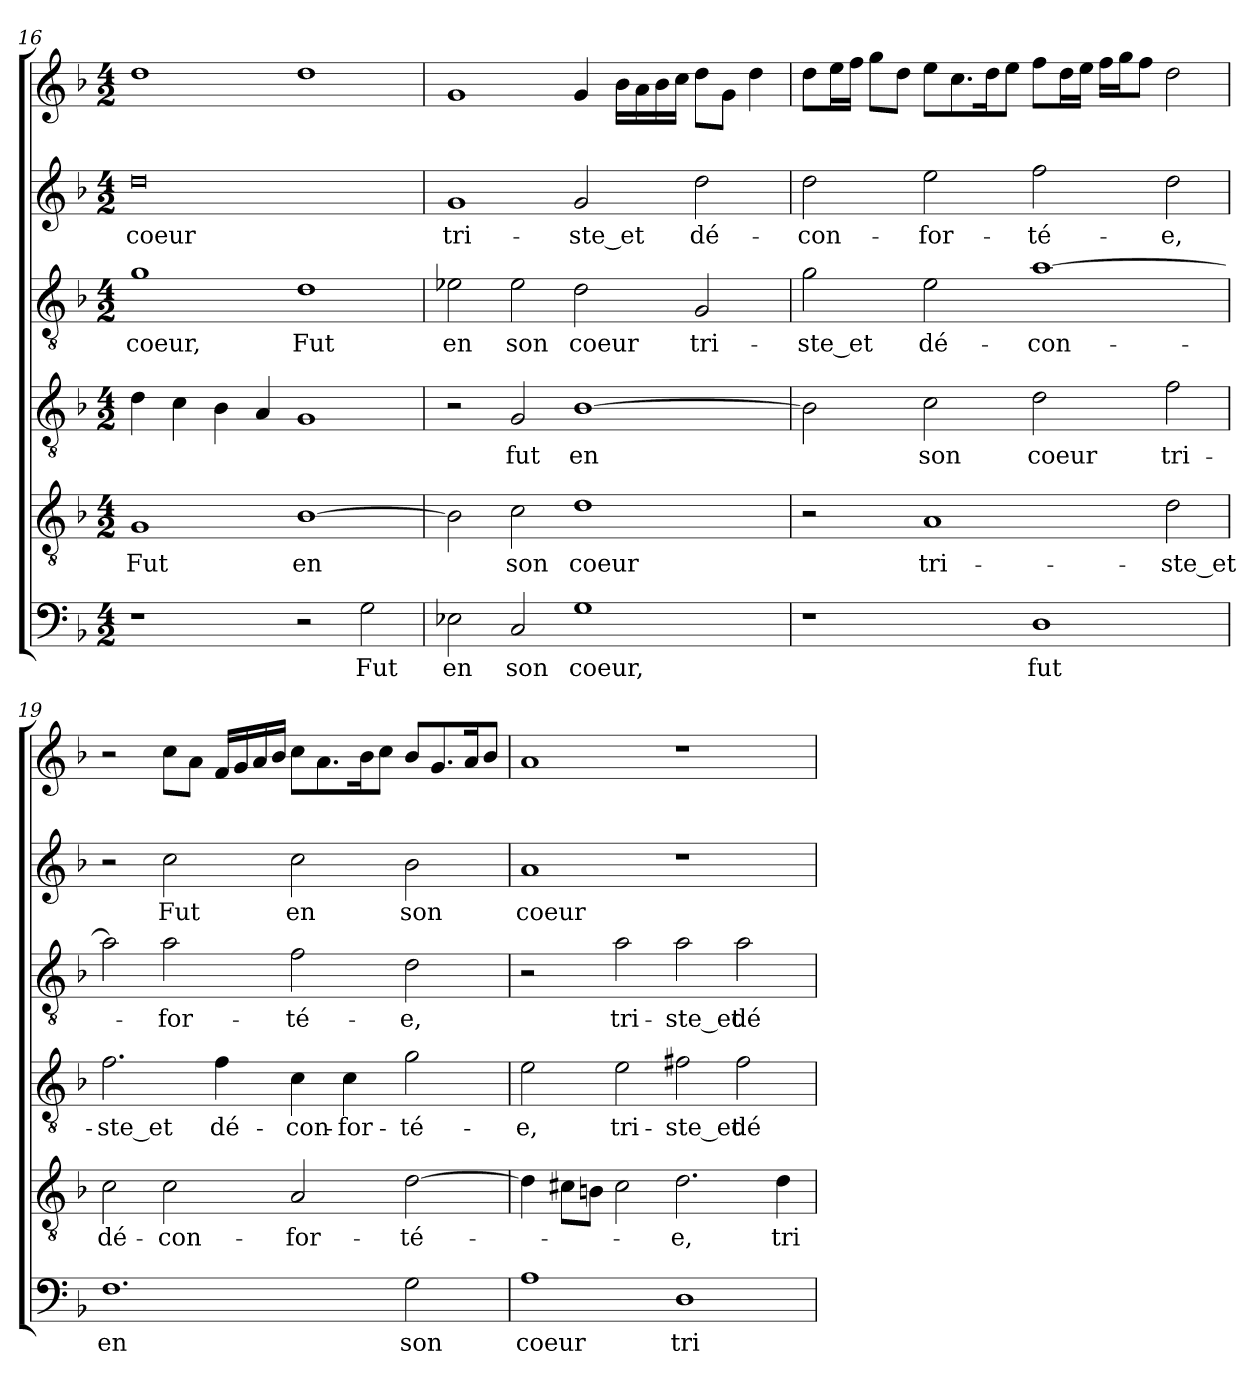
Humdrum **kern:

**kern	**text	**kern	**text	**kern	**text	**kern	**text	**kern	**text	**kern
*part6	*part6	*part5	*part5	*part4	*part4	*part3	*part3	*part2	*part2	*part1
*staff6	*staff6	*staff5	*staff5	*staff4	*staff4	*staff3	*staff3	*staff2	*staff2	*staff1
!!LO:LB:g=z
*clefF4	*	*clefGv2	*	*clefGv2	*	*clefGv2	*	*clefG2	*	*clefG2
*k[b-]	*	*k[b-]	*	*k[b-]	*	*k[b-]	*	*k[b-]	*	*k[b-]
*F:	*	*F:	*	*F:	*	*F:	*	*F:	*	*F:
*M4/2	*	*M4/2	*	*M4/2	*	*M4/2	*	*M4/2	*	*M4/2
=16	=16	=16	=16	=16	=16	=16	=16	=16	=16	=16
!	!	!	!LO:LY:b	!	!	!	!LO:LY:b	!	!LO:LY:b	!
1r	.	1G	Fut	4d\	.	1g	coeur,	0dd	coeur	1dd
.	.	.	.	4c\	.	.	.	.	.	.
.	.	.	.	4B-\	.	.	.	.	.	.
.	.	.	.	4A/	.	.	.	.	.	.
!	!	!	!LO:LY:b	!	!	!	!LO:LY:b	!	!	!
2r	.	[1B-	en	1G	.	1d	Fut	.	.	1dd
!	!LO:LY:b	!	!	!	!	!	!	!	!	!
2G\	Fut	.	.	.	.	.	.	.	.	.
=17	=17	=17	=17	=17	=17	=17	=17	=17	=17	=17
!	!LO:LY:b	!	!	!	!	!	!LO:LY:b	!	!LO:LY:b	!
2E-X\	en	2B-\]	.	2r	.	2e-X\	en	1g	tri-	1g
!	!LO:LY:b	!	!LO:LY:b	!	!LO:LY:b	!	!LO:LY:b	!	!	!
2C/	son	2c\	son	2G/	fut	2e-\	son	.	.	.
!	!LO:LY:b	!	!LO:LY:b	!	!LO:LY:b	!	!LO:LY:b	!	!LO:LY:b	!
1G	coeur,	1d	coeur	[1B-	en	2d\	coeur	2g/	-ste_et	4g/
.	.	.	.	.	.	.	.	.	.	16b-\LL
.	.	.	.	.	.	.	.	.	.	16a\
.	.	.	.	.	.	.	.	.	.	16b-\
.	.	.	.	.	.	.	.	.	.	16cc\JJ
!	!	!	!	!	!	!	!LO:LY:b	!	!LO:LY:b	!
.	.	.	.	.	.	2G/	tri-	2dd\	dé-	8dd\L
.	.	.	.	.	.	.	.	.	.	8g\J
.	.	.	.	.	.	.	.	.	.	4dd\
=18	=18	=18	=18	=18	=18	=18	=18	=18	=18	=18
!	!	!	!	!	!	!	!LO:LY:b	!	!LO:LY:b	!
1r	.	2r	.	2B-\]	.	2g\	-ste_et	2dd\	-con-	8dd\L
.	.	.	.	.	.	.	.	.	.	16ee\L
.	.	.	.	.	.	.	.	.	.	16ff\JJ
.	.	.	.	.	.	.	.	.	.	8gg\L
.	.	.	.	.	.	.	.	.	.	8dd\J
!	!	!	!LO:LY:b	!	!LO:LY:b	!	!LO:LY:b	!	!LO:LY:b	!
.	.	1A	tri-	2c\	son	2e\	dé-	2ee\	-for-	8ee\L
.	.	.	.	.	.	.	.	.	.	8.cc\
.	.	.	.	.	.	.	.	.	.	16dd\k
.	.	.	.	.	.	.	.	.	.	8ee\J
!	!LO:LY:b	!	!	!	!LO:LY:b	!	!LO:LY:b	!	!LO:LY:b	!
1D	fut	.	.	2d\	coeur	[1a	-con-	2ff\	-té-	8ff\L
.	.	.	.	.	.	.	.	.	.	16dd\L
.	.	.	.	.	.	.	.	.	.	16ee\JJ
.	.	.	.	.	.	.	.	.	.	16ff\LL
.	.	.	.	.	.	.	.	.	.	16gg\J
.	.	.	.	.	.	.	.	.	.	8ff\J
!	!	!	!LO:LY:b	!	!LO:LY:b	!	!	!	!LO:LY:b	!
.	.	2d\	-ste_et	2f\	tri-	.	.	2dd\	-e,	2dd\
!!LO:PB:g=z
=19	=19	=19	=19	=19	=19	=19	=19	=19	=19	=19
!	!LO:LY:b	!	!LO:LY:b	!	!LO:LY:b	!	!	!	!	!
1.F	en	2c\	dé-	2.f\	-ste_et	2a\]	.	2r	.	2r
!	!	!	!LO:LY:b	!	!	!	!LO:LY:b	!	!LO:LY:b	!
.	.	2c\	-con-	.	.	2a\	-for-	2cc\	Fut	8cc\L
.	.	.	.	.	.	.	.	.	.	8a\J
!	!	!	!	!	!LO:LY:b	!	!	!	!	!
.	.	.	.	4f\	dé-	.	.	.	.	16f/LL
.	.	.	.	.	.	.	.	.	.	16g/
.	.	.	.	.	.	.	.	.	.	16a/
.	.	.	.	.	.	.	.	.	.	16b-/JJ
!	!	!	!LO:LY:b	!	!LO:LY:b	!	!LO:LY:b	!	!LO:LY:b	!
.	.	2A/	-for-	4c\	-con-	2f\	-té-	2cc\	en	8cc\L
.	.	.	.	.	.	.	.	.	.	8.a\
!	!	!	!	!	!LO:LY:b	!	!	!	!	!
.	.	.	.	4c\	-for-	.	.	.	.	.
.	.	.	.	.	.	.	.	.	.	16b-\k
.	.	.	.	.	.	.	.	.	.	8cc\J
!	!LO:LY:b	!	!LO:LY:b	!	!LO:LY:b	!	!LO:LY:b	!	!LO:LY:b	!
2G\	son	[2d\	-té-	2g\	-té-	2d\	-e,	2b-\	son	8b-/L
.	.	.	.	.	.	.	.	.	.	8.g/
.	.	.	.	.	.	.	.	.	.	16a/k
.	.	.	.	.	.	.	.	.	.	8b-/J
=20	=20	=20	=20	=20	=20	=20	=20	=20	=20	=20
!	!LO:LY:b	!	!	!	!LO:LY:b	!	!	!	!LO:LY:b	!
1A	coeur	4d\]	.	2e\	-e,	2r	.	1a	coeur	1a
.	.	8c#X\L	.	.	.	.	.	.	.	.
.	.	8Bn\J	.	.	.	.	.	.	.	.
!	!	!	!	!	!LO:LY:b	!	!LO:LY:b	!	!	!
.	.	2c#\	.	2e\	tri-	2a\	tri-	.	.	.
!	!LO:LY:b	!	!LO:LY:b	!	!LO:LY:b	!	!LO:LY:b	!	!	!
1D	tri-	2.d\	-e,	2f#X\	-ste_et	2a\	-ste_et	1r	.	1r
!	!	!	!	!	!LO:LY:b	!	!LO:LY:b	!	!	!
.	.	.	.	2f#\	dé-	2a\	dé-	.	.	.
!	!	!	!LO:LY:b	!	!	!	!	!	!	!
.	.	4d\	tri-	.	.	.	.	.	.	.
=	=	=	=	=	=	=	=	=	=	=
*-	*-	*-	*-	*-	*-	*-	*-	*-	*-	*-
